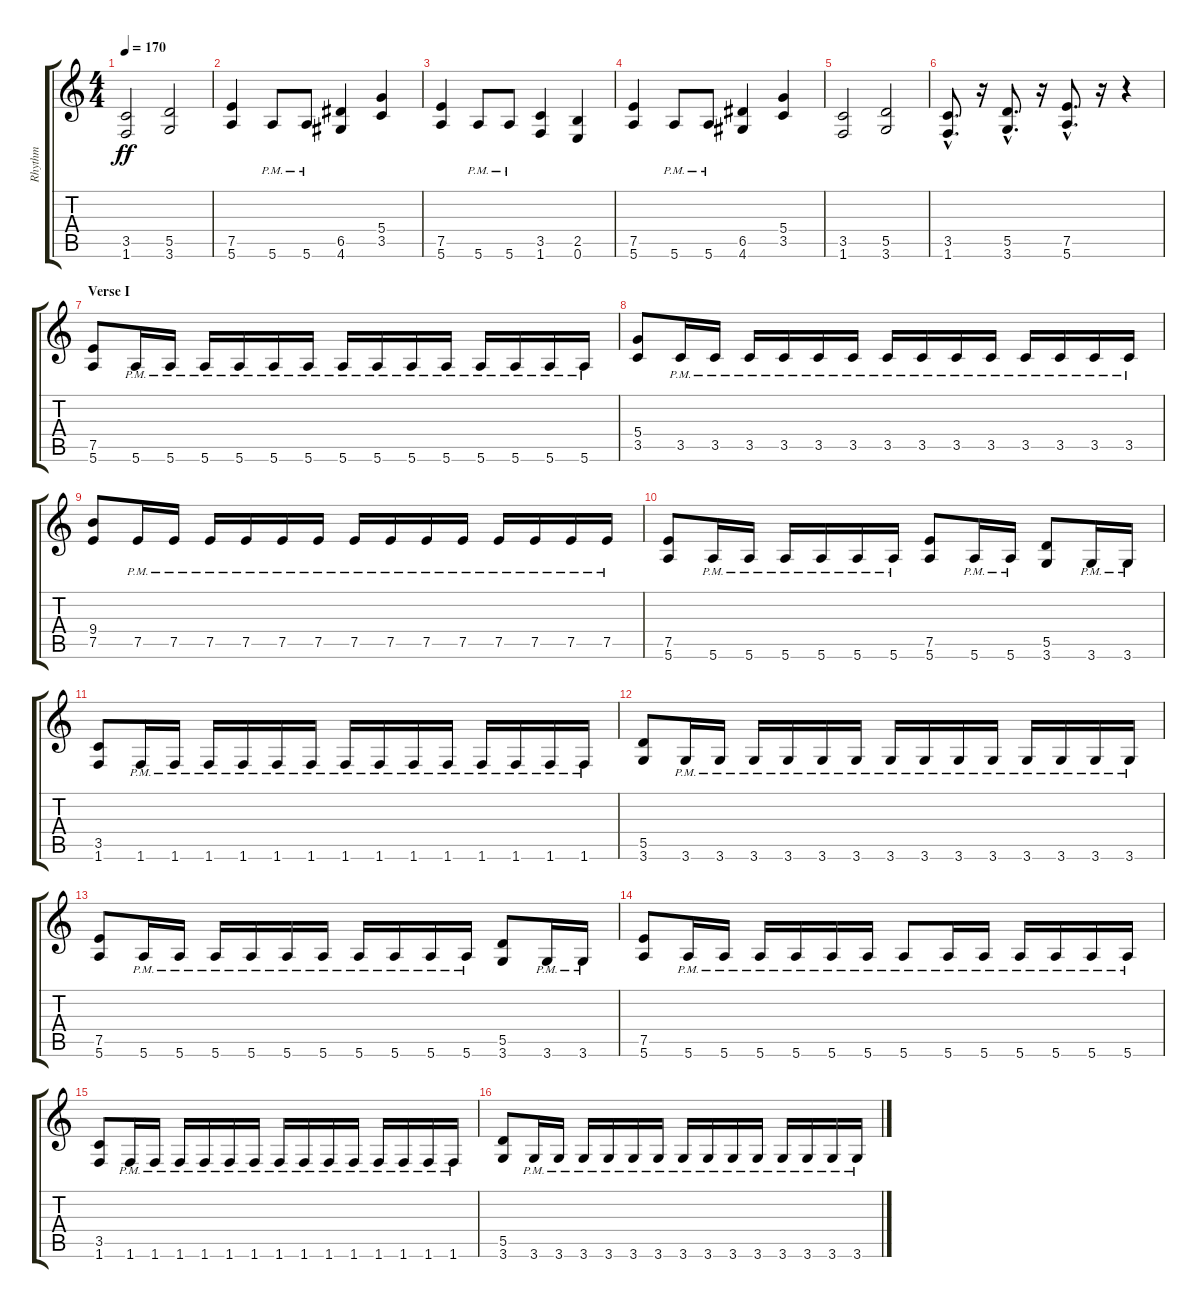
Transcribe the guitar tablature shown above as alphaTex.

\track ("Rhythm" "Rhythm") {instrument distortionguitar}
\staff {score tabs}
\tuning (E4 B3 G3 D3 A2 E2) {hide}
\ts (4 4)
\tempo 170
\clef g2
\ks c
(3.5 1.6).2{dy ff} (5.5 3.6).2 |
(7.5 5.6).4 5.6{pm}.8 5.6{pm}.8 (6.5 4.6).4 (5.4 3.5).4 |
(7.5 5.6).4 5.6{pm}.8 5.6{pm}.8 (3.5 1.6).4 (2.5 0.6).4 |
(7.5 5.6).4 5.6{pm}.8 5.6{pm}.8 (6.5 4.6).4 (5.4 3.5).4 |
(3.5 1.6).2 (5.5 3.6).2 |
(3.5{hac} 1.6{hac}).8{d} r.16 (5.5{hac} 3.6{hac}).8{d} r.16 (7.5{hac} 5.6{hac}).8{d} r.16 r.4 |
\section ("" "Verse I")
(7.5 5.6).8 5.6{pm}.16 5.6{pm}.16 5.6{pm}.16 5.6{pm}.16 5.6{pm}.16 5.6{pm}.16 5.6{pm}.16 5.6{pm}.16 5.6{pm}.16 5.6{pm}.16 5.6{pm}.16 5.6{pm}.16 5.6{pm}.16 5.6{pm}.16 |
(5.4 3.5).8 3.5{pm}.16 3.5{pm}.16 3.5{pm}.16 3.5{pm}.16 3.5{pm}.16 3.5{pm}.16 3.5{pm}.16 3.5{pm}.16 3.5{pm}.16 3.5{pm}.16 3.5{pm}.16 3.5{pm}.16 3.5{pm}.16 3.5{pm}.16 |
(9.4 7.5).8 7.5{pm}.16 7.5{pm}.16 7.5{pm}.16 7.5{pm}.16 7.5{pm}.16 7.5{pm}.16 7.5{pm}.16 7.5{pm}.16 7.5{pm}.16 7.5{pm}.16 7.5{pm}.16 7.5{pm}.16 7.5{pm}.16 7.5{pm}.16 |
(7.5 5.6).8 5.6{pm}.16 5.6{pm}.16 5.6{pm}.16 5.6{pm}.16 5.6{pm}.16 5.6{pm}.16 (7.5 5.6).8 5.6{pm}.16 5.6{pm}.16 (5.5 3.6).8 3.6{pm}.16 3.6{pm}.16 |
(3.5 1.6).8 1.6{pm}.16 1.6{pm}.16 1.6{pm}.16 1.6{pm}.16 1.6{pm}.16 1.6{pm}.16 1.6{pm}.16 1.6{pm}.16 1.6{pm}.16 1.6{pm}.16 1.6{pm}.16 1.6{pm}.16 1.6{pm}.16 1.6{pm}.16 |
(5.5 3.6).8 3.6{pm}.16 3.6{pm}.16 3.6{pm}.16 3.6{pm}.16 3.6{pm}.16 3.6{pm}.16 3.6{pm}.16 3.6{pm}.16 3.6{pm}.16 3.6{pm}.16 3.6{pm}.16 3.6{pm}.16 3.6{pm}.16 3.6{pm}.16 |
(7.5 5.6).8 5.6{pm}.16 5.6{pm}.16 5.6{pm}.16 5.6{pm}.16 5.6{pm}.16 5.6{pm}.16 5.6{pm}.16 5.6{pm}.16 5.6{pm}.16 5.6{pm}.16 (5.5 3.6).8 3.6{pm}.16 3.6{pm}.16 |
(7.5 5.6).8 5.6{pm}.16 5.6{pm}.16 5.6{pm}.16 5.6{pm}.16 5.6{pm}.16 5.6{pm}.16 5.6{pm}.8 5.6{pm}.16 5.6{pm}.16 5.6{pm}.16 5.6{pm}.16 5.6{pm}.16 5.6{pm}.16 |
(3.5 1.6).8 1.6{pm}.16 1.6{pm}.16 1.6{pm}.16 1.6{pm}.16 1.6{pm}.16 1.6{pm}.16 1.6{pm}.16 1.6{pm}.16 1.6{pm}.16 1.6{pm}.16 1.6{pm}.16 1.6{pm}.16 1.6{pm}.16 1.6{pm}.16 |
(5.5 3.6).8 3.6{pm}.16 3.6{pm}.16 3.6{pm}.16 3.6{pm}.16 3.6{pm}.16 3.6{pm}.16 3.6{pm}.16 3.6{pm}.16 3.6{pm}.16 3.6{pm}.16 3.6{pm}.16 3.6{pm}.16 3.6{pm}.16 3.6{pm}.16
